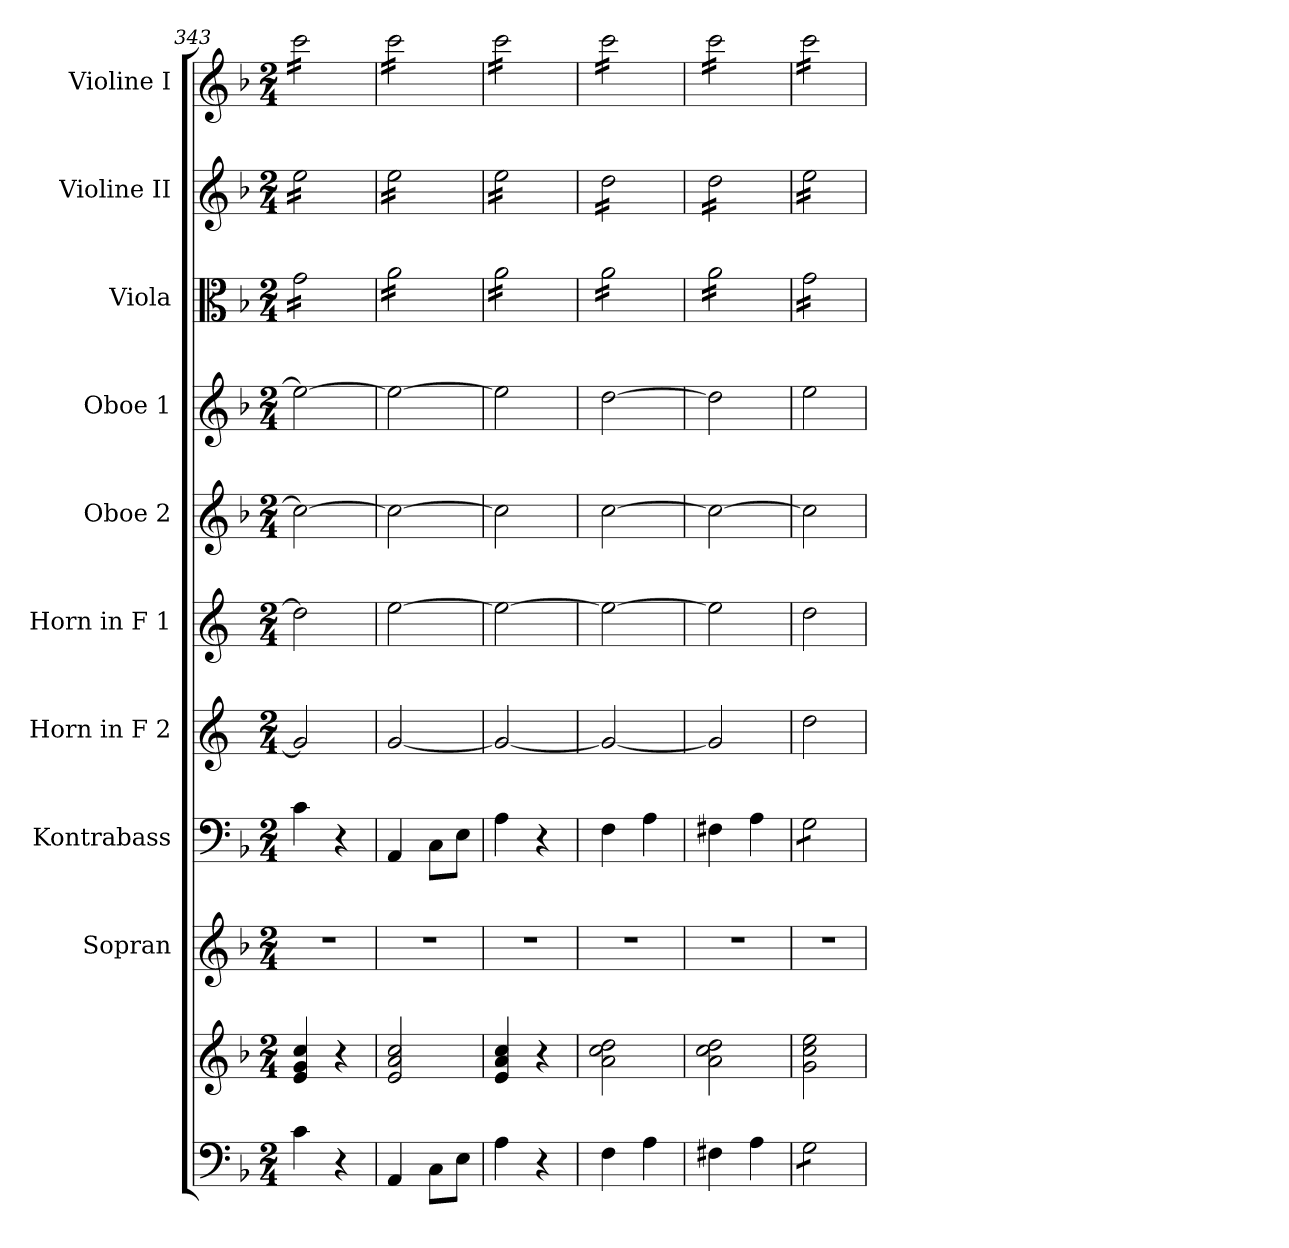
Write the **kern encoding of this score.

**kern	**kern	**kern	**kern	**kern	**kern	**kern	**kern	**kern	**kern	**kern
*part10	*part10	*part9	*part8	*part7	*part6	*part5	*part4	*part3	*part2	*part1
*staff11	*staff10	*staff9	*staff8	*staff7	*staff6	*staff5	*staff4	*staff3	*staff2	*staff1
*	*	*I"Sopran	*I"Kontrabass	*I"Horn in F 2	*I"Horn in F 1	*I"Oboe 2	*I"Oboe 1	*I"Viola	*I"Violine II	*I"Violine I
*	*	*I'S.	*I'Kb.	*	*	*I'Ob. 2	*I'Ob. 1	*I'Vla.	*I'Vl. II	*I'Vl. I
*clefF4	*clefG2	*clefG2	*clefF4	*clefG2	*clefG2	*clefG2	*clefG2	*clefC3	*clefG2	*clefG2
*	*	*	*ITrd7c12	*ITrd4c7	*ITrd4c7	*	*	*	*	*
*k[b-]	*k[b-]	*k[b-]	*k[b-]	*k[b-]	*k[b-]	*k[b-]	*k[b-]	*k[b-]	*k[b-]	*k[b-]
*F:	*F:	*F:	*F:	*F:	*F:	*F:	*F:	*F:	*F:	*F:
*M2/4	*M2/4	*M2/4	*M2/4	*M2/4	*M2/4	*M2/4	*M2/4	*M2/4	*M2/4	*M2/4
=343	=343	=343	=343	=343	=343	=343	=343	=343	=343	=343
*	*	*	*	*	*	*	*	*tremolo	*	*
*	*	*	*	*	*	*	*	*	*tremolo	*
*	*	*	*	*	*	*	*	*	*	*tremolo
4c\	4e/ 4g/ 4cc/	2r	4C\	2c/]	2g\]	2cc\_	2ee\_	16g\LL	16ee\LL	16ccc\LL
.	.	.	.	.	.	.	.	16g\	16ee\	16ccc\
.	.	.	.	.	.	.	.	16g\	16ee\	16ccc\
.	.	.	.	.	.	.	.	16g\	16ee\	16ccc\
4r	4r	.	4r	.	.	.	.	16g\	16ee\	16ccc\
.	.	.	.	.	.	.	.	16g\	16ee\	16ccc\
.	.	.	.	.	.	.	.	16g\	16ee\	16ccc\
.	.	.	.	.	.	.	.	16g\JJ	16ee\JJ	16ccc\JJ
=344	=344	=344	=344	=344	=344	=344	=344	=344	=344	=344
4AA/	2e/ 2a/ 2cc/	2r	4AAA/	[2c/	[2a\	2cc\_	2ee\_	16a\LL	16ee\LL	16ccc\LL
.	.	.	.	.	.	.	.	16a\	16ee\	16ccc\
.	.	.	.	.	.	.	.	16a\	16ee\	16ccc\
.	.	.	.	.	.	.	.	16a\	16ee\	16ccc\
8C\L	.	.	8CC\L	.	.	.	.	16a\	16ee\	16ccc\
.	.	.	.	.	.	.	.	16a\	16ee\	16ccc\
8E\J	.	.	8EE\J	.	.	.	.	16a\	16ee\	16ccc\
.	.	.	.	.	.	.	.	16a\JJ	16ee\JJ	16ccc\JJ
=345	=345	=345	=345	=345	=345	=345	=345	=345	=345	=345
4A\	4e/ 4a/ 4cc/	2r	4AA\	2c/_	2a\_	2cc\]	2ee\]	16a\LL	16ee\LL	16ccc\LL
.	.	.	.	.	.	.	.	16a\	16ee\	16ccc\
.	.	.	.	.	.	.	.	16a\	16ee\	16ccc\
.	.	.	.	.	.	.	.	16a\	16ee\	16ccc\
4r	4r	.	4r	.	.	.	.	16a\	16ee\	16ccc\
.	.	.	.	.	.	.	.	16a\	16ee\	16ccc\
.	.	.	.	.	.	.	.	16a\	16ee\	16ccc\
.	.	.	.	.	.	.	.	16a\JJ	16ee\JJ	16ccc\JJ
=346	=346	=346	=346	=346	=346	=346	=346	=346	=346	=346
4F\	2a\ 2cc\ 2dd\	2r	4FF\	2c/_	2a\_	[2cc\	[2dd\	16a\LL	16dd\LL	16ccc\LL
.	.	.	.	.	.	.	.	16a\	16dd\	16ccc\
.	.	.	.	.	.	.	.	16a\	16dd\	16ccc\
.	.	.	.	.	.	.	.	16a\	16dd\	16ccc\
4A\	.	.	4AA\	.	.	.	.	16a\	16dd\	16ccc\
.	.	.	.	.	.	.	.	16a\	16dd\	16ccc\
.	.	.	.	.	.	.	.	16a\	16dd\	16ccc\
.	.	.	.	.	.	.	.	16a\JJ	16dd\JJ	16ccc\JJ
=347	=347	=347	=347	=347	=347	=347	=347	=347	=347	=347
4F#X\	2a\ 2cc\ 2dd\	2r	4FF#X\	2c/]	2a\]	2cc\_	2dd\]	16a\LL	16dd\LL	16ccc\LL
.	.	.	.	.	.	.	.	16a\	16dd\	16ccc\
.	.	.	.	.	.	.	.	16a\	16dd\	16ccc\
.	.	.	.	.	.	.	.	16a\	16dd\	16ccc\
4A\	.	.	4AA\	.	.	.	.	16a\	16dd\	16ccc\
.	.	.	.	.	.	.	.	16a\	16dd\	16ccc\
.	.	.	.	.	.	.	.	16a\	16dd\	16ccc\
.	.	.	.	.	.	.	.	16a\JJ	16dd\JJ	16ccc\JJ
=348	=348	=348	=348	=348	=348	=348	=348	=348	=348	=348
*tremolo	*	*	*	*	*	*	*	*	*	*
*	*	*	*tremolo	*	*	*	*	*	*	*
8G\L	2g\ 2cc\ 2ee\	2r	8GG\L	2g\	2g\	2cc\]	2ee\	16g\LL	16ee\LL	16ccc\LL
.	.	.	.	.	.	.	.	16g\	16ee\	16ccc\
8G\	.	.	8GG\	.	.	.	.	16g\	16ee\	16ccc\
.	.	.	.	.	.	.	.	16g\	16ee\	16ccc\
8G\	.	.	8GG\	.	.	.	.	16g\	16ee\	16ccc\
.	.	.	.	.	.	.	.	16g\	16ee\	16ccc\
8G\J	.	.	8GG\J	.	.	.	.	16g\	16ee\	16ccc\
*	*	*	*Xtremolo	*	*	*	*	*	*	*
*Xtremolo	*	*	*	*	*	*	*	*	*	*
.	.	.	.	.	.	.	.	16g\JJ	16ee\JJ	16ccc\JJ
*	*	*	*	*	*	*	*	*	*	*Xtremolo
*	*	*	*	*	*	*	*	*	*Xtremolo	*
*	*	*	*	*	*	*	*	*Xtremolo	*	*
=	=	=	=	=	=	=	=	=	=	=
*-	*-	*-	*-	*-	*-	*-	*-	*-	*-	*-
